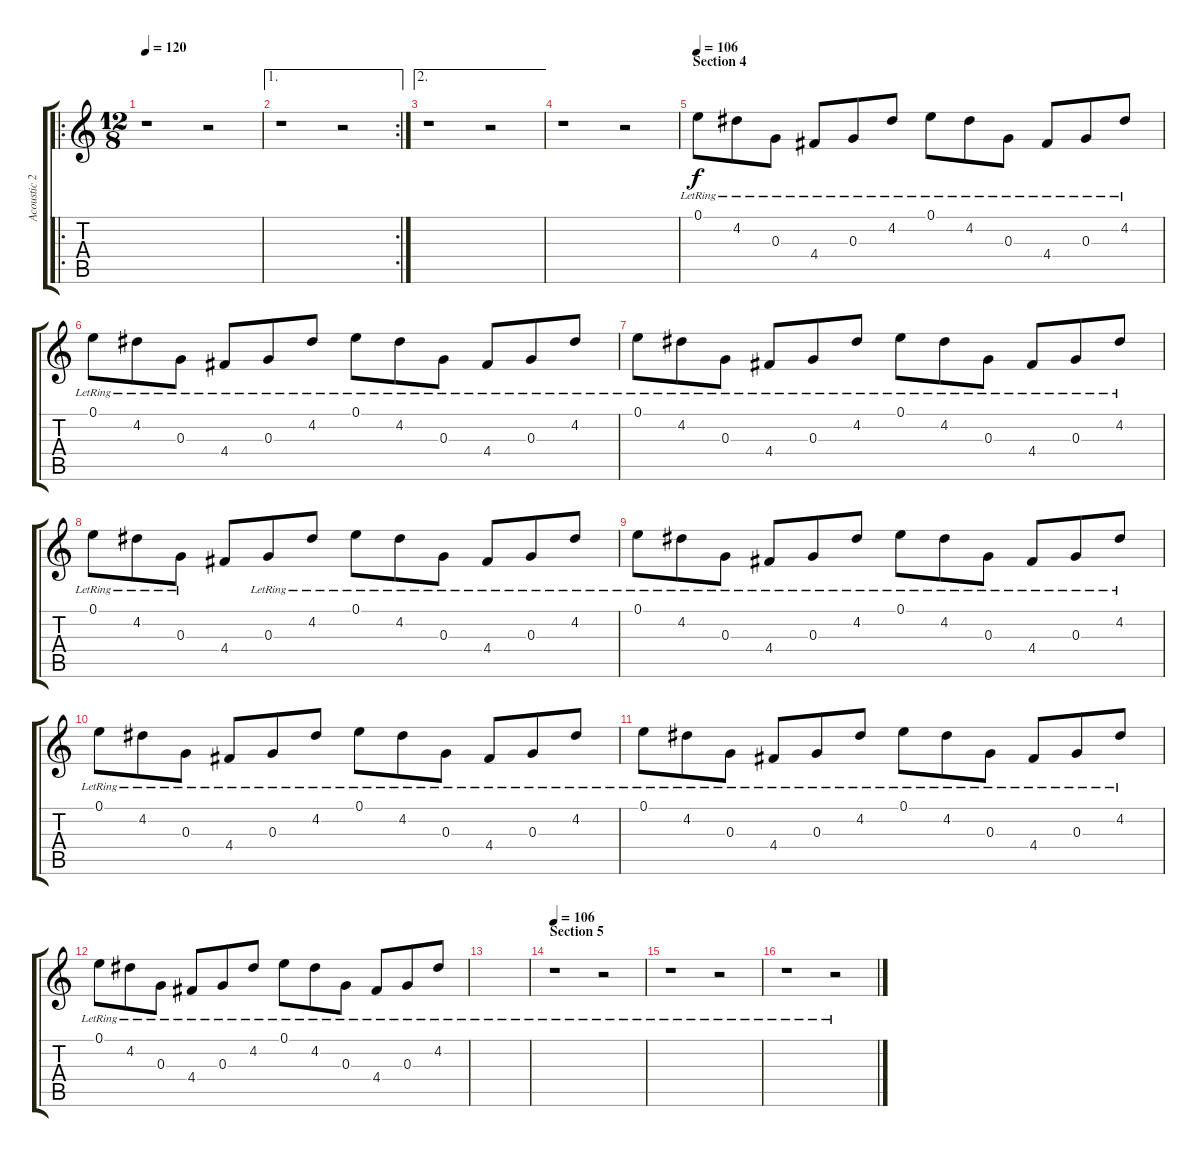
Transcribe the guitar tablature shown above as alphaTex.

\track ("Acoustic 2" "Acoustic 2") {instrument acousticguitarsteel}
\staff {score tabs}
\tuning (E4 B3 G3 D3 A2 D2) {hide}
\ro
\ts (12 8)
\tempo 120
\clef g2
\ks c
r.1{dy f} r.2 |
\ae 1
\rc 2
r.1 r.2 |
\ae 2
r.1 r.2 |
r.1 r.2 |
\section ("" "Section 4")
\tempo 106
0.1{lr}.8 4.2{lr}.8 0.3{lr}.8 4.4{lr}.8 0.3{lr}.8 4.2{lr}.8 0.1{lr}.8 4.2{lr}.8 0.3{lr}.8 4.4{lr}.8 0.3{lr}.8 4.2{lr}.8 |
0.1{lr}.8 4.2{lr}.8 0.3{lr}.8 4.4{lr}.8 0.3{lr}.8 4.2{lr}.8 0.1{lr}.8 4.2{lr}.8 0.3{lr}.8 4.4{lr}.8 0.3{lr}.8 4.2{lr}.8 |
0.1{lr}.8 4.2{lr}.8 0.3{lr}.8 4.4{lr}.8 0.3{lr}.8 4.2{lr}.8 0.1{lr}.8 4.2{lr}.8 0.3{lr}.8 4.4{lr}.8 0.3{lr}.8 4.2{lr}.8 |
0.1{lr}.8 4.2{lr}.8 0.3{lr}.8 4.4.8 0.3{lr}.8 4.2{lr}.8 0.1{lr}.8 4.2{lr}.8 0.3{lr}.8 4.4{lr}.8 0.3{lr}.8 4.2{lr}.8 |
0.1{lr}.8 4.2{lr}.8 0.3{lr}.8 4.4{lr}.8 0.3{lr}.8 4.2{lr}.8 0.1{lr}.8 4.2{lr}.8 0.3{lr}.8 4.4{lr}.8 0.3{lr}.8 4.2{lr}.8 |
0.1{lr}.8 4.2{lr}.8 0.3{lr}.8 4.4{lr}.8 0.3{lr}.8 4.2{lr}.8 0.1{lr}.8 4.2{lr}.8 0.3{lr}.8 4.4{lr}.8 0.3{lr}.8 4.2{lr}.8 |
0.1{lr}.8 4.2{lr}.8 0.3{lr}.8 4.4{lr}.8 0.3{lr}.8 4.2{lr}.8 0.1{lr}.8 4.2{lr}.8 0.3{lr}.8 4.4{lr}.8 0.3{lr}.8 4.2{lr}.8 |
0.1{lr}.8 4.2{lr}.8 0.3{lr}.8 4.4{lr}.8 0.3{lr}.8 4.2{lr}.8 0.1{lr}.8 4.2{lr}.8 0.3{lr}.8 4.4{lr}.8 0.3{lr}.8 4.2{lr}.8 |
|
\section ("" "Section 5")
\tempo 106
r.1 r.2 |
r.1 r.2 |
r.1 r.2
